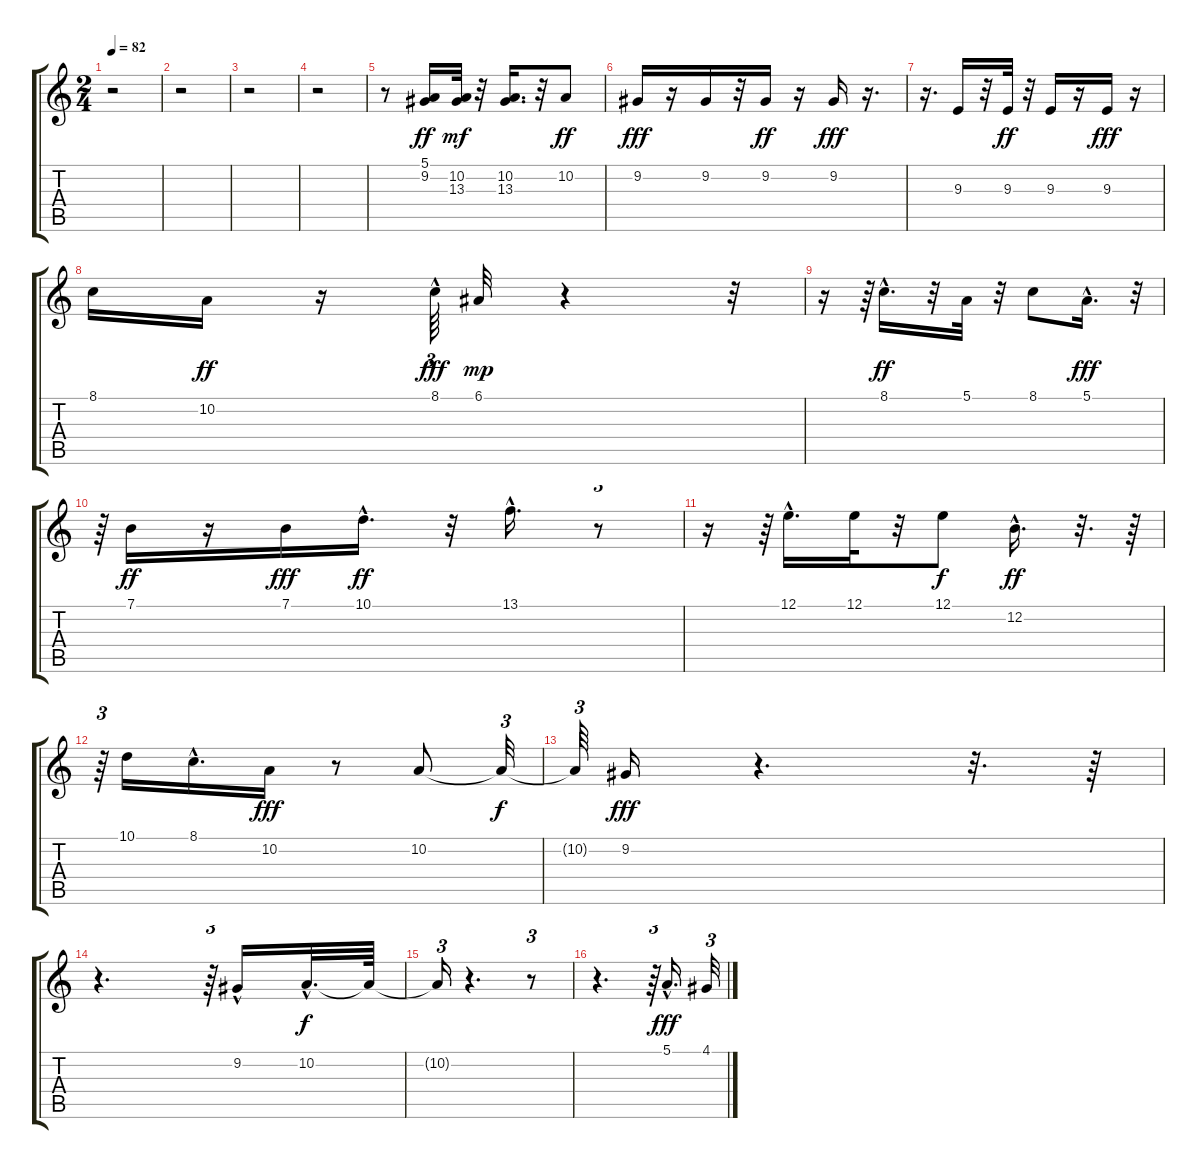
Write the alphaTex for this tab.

\track "" {instrument altosax}
\staff {score tabs}
\tuning (E4 B3 G3 D3 A2 E2) {hide}
\ts (2 4)
\tempo 82
\clef g2
\ks c
r.2{dy ff} |
r.2 |
r.2 |
r.2 |
r.8 (5.1 9.2).16 (10.2 13.3).32{dy mf} r.32 (10.2 13.3).16{d} r.32 10.2.8{dy ff} |
9.2.16{dy fff} r.16 9.2.16 r.32 9.2.16{dy ff} r.16 9.2.16{dy fff} r.16{d} |
r.16{d} 9.3.16 r.32 9.3.32{dy ff} r.32 9.3.16 r.16 9.3.16{dy fff} r.16 |
8.1.16 10.2.16{dy ff} r.16 8.1{hac}.64{tu (3 2) dy fff} 6.1.32{dy mp} r.4 r.32{tu (3 2)} |
r.16 r.64{tu (3 2)} 8.1{hac}.16{d dy ff} r.32 5.1.32 r.32 8.1.8 5.1{hac}.16{d dy fff} r.32{tu (3 2)} |
r.64{tu (3 2)} 7.1.16{dy ff} r.16 7.1.16{dy fff} 10.1{hac}.16{d dy ff} r.32 13.1{hac}.16{d} r.8{tu (3 2)} |
r.16 r.64{tu (3 2)} 12.1{hac}.16{d} 12.1.32 r.32 12.1.8{dy f} 12.2{hac}.16{d dy ff} r.32{d} r.64 |
r.64{tu (3 2)} 10.1.16 8.1{hac}.16{d} 10.2.16{dy fff} r.8 10.2.8 10.2{t}.32{tu (3 2) dy f} |
10.2{t}.64{tu (3 2)} 9.2.16{dy fff} r.4{d} r.32{d} r.64 |
r.4{d} r.64{tu (3 2)} 9.2{hac}.16 10.2{hac}.32{d dy f} 10.2{t}.64 |
10.2{t}.16{tu (3 2)} r.4{d} r.8{tu (3 2)} |
r.4{d} r.64{tu (3 2)} 5.1{hac}.16{d dy fff} 4.1.32{tu (3 2)}
